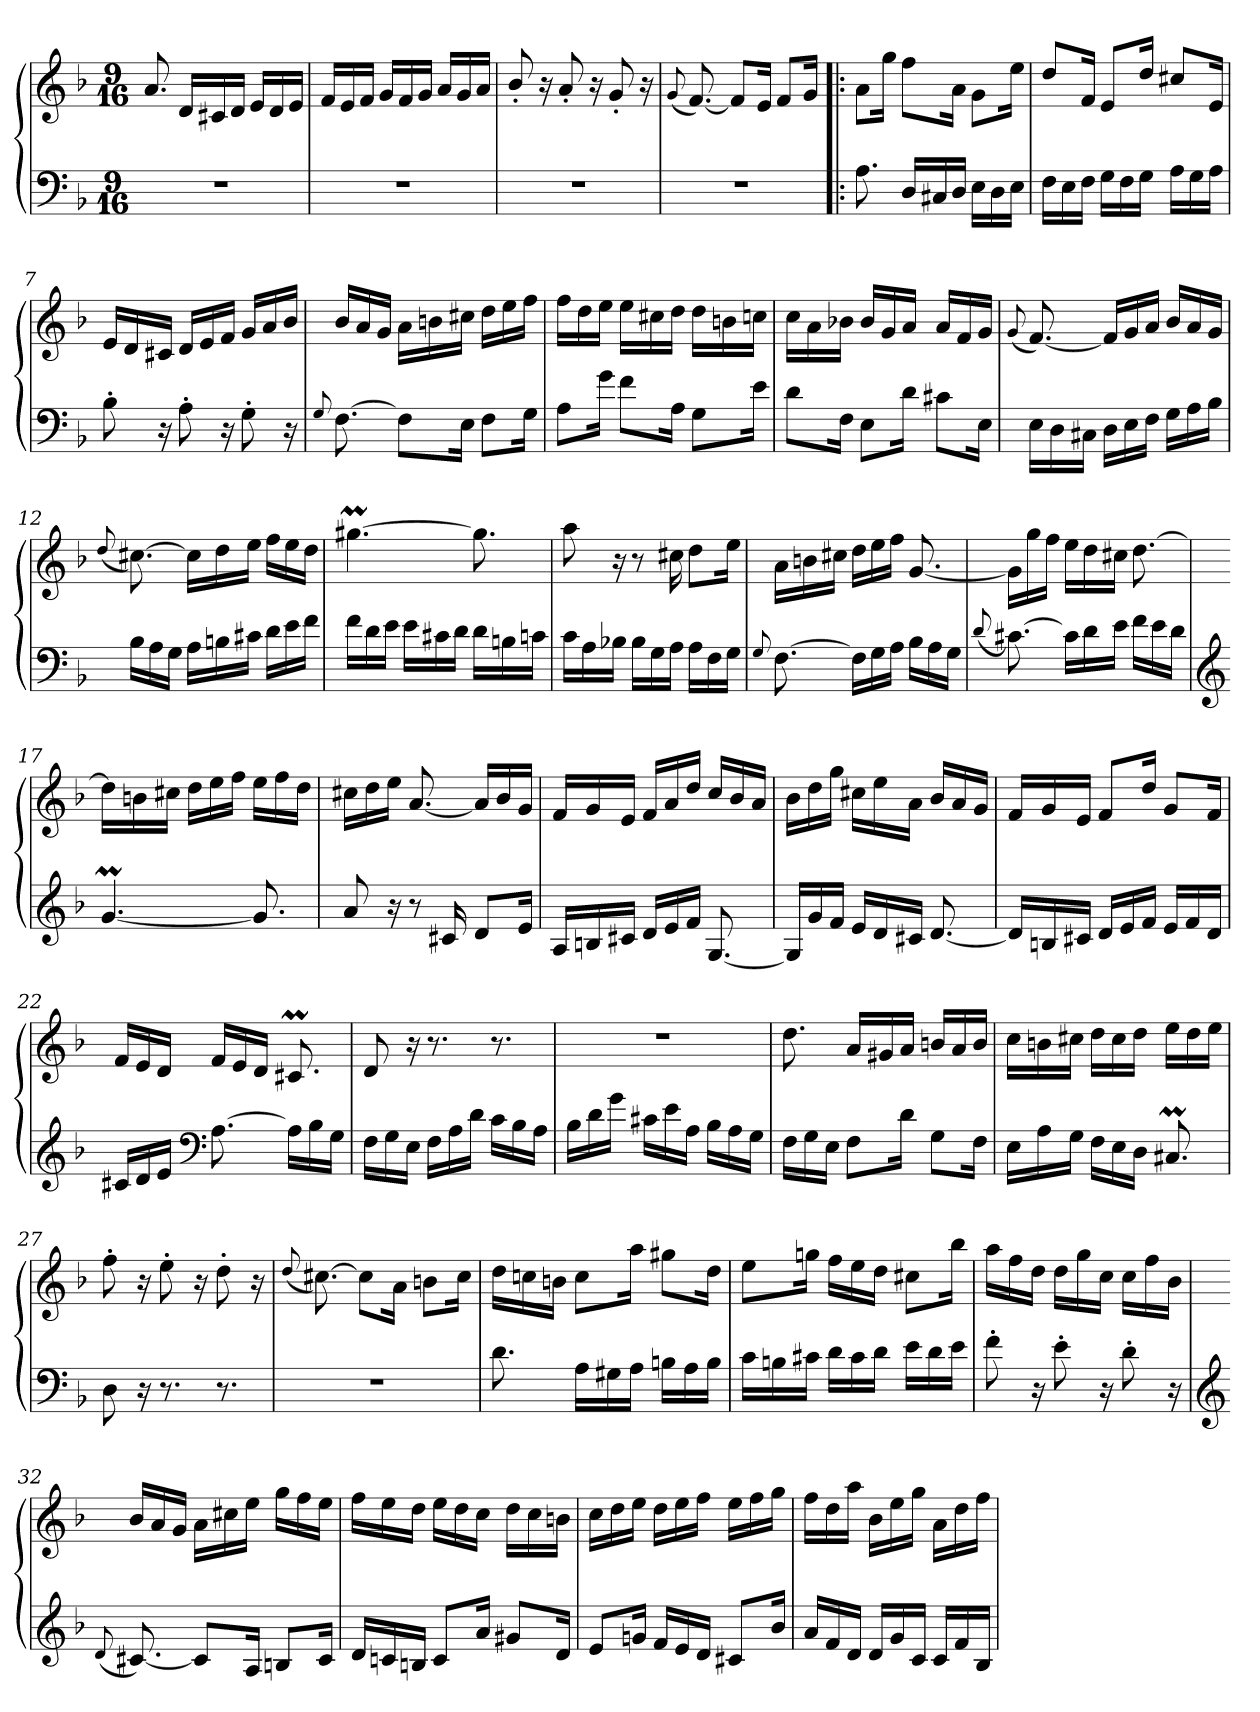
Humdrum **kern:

**kern	**kern
*part2	*part1
*staff2	*staff1
*clefF4	*clefG2
*k[b-]	*k[b-]
*d:	*d:
*M9/16	*M9/16
*MM92	*MM92
=1	=1
16%9r	8.a
.	16dLL
.	16c#X
.	16dJJ
.	16eLL
.	16d
.	16eJJ
=2	=2
16%9r	16fLL
.	16e
.	16fJJ
.	16gLL
.	16f
.	16gJJ
.	16aLL
.	16g
.	16aJJ
=3	=3
16%9r	8b-'/
.	16r
.	8a'
.	16r
.	8g'
.	16r
=4	=4
.	(8qqg/
16%9r	[8.f)
.	8fL]
.	16eJk
.	8fL
.	16gJk
=5!|:	=5!|:
8.A	8aL
.	16ggJk
16DLL	8ffL
16C#X	.
16DJJ	16aJk
16ELL	8gL
16D	.
16EJJ	16eeJk
=6	=6
16FLL	8ddL
16E	.
16FJJ	16fJk
16GLL	8eL
16F	.
16GJJ	16ddJk
16ALL	8cc#XL
16G	.
16AJJ	16eJk
=7	=7
8B-'	16eLL
.	16d
16r	16c#XJJ
8A'	16dLL
.	16e
16r	16fJJ
8G'	16gLL
.	16a
16r	16b-JJ
=8	=8
8qqG/	.
[8.F	16b-LL
.	16a
.	16gJJ
8FL]	16aLL
.	16bn
16EJk	16cc#XJJ
8FL	16ddLL
.	16ee
16GJk	16ffJJ
=9	=9
8AL	16ffLL
.	16dd
16gJk	16eeJJ
8fL	16eeLL
.	16cc#X
16AJk	16ddJJ
8GL	16ddLL
.	16bn
16eJk	16ccnJJ
=10	=10
8dL	16ccLL
.	16a
16FJk	16b-XJJ
8EL	16b-LL
.	16g
16dJk	16aJJ
8c#XL	16aLL
.	16f
16EJk	16gJJ
=11	=11
.	(8qqg/
16ELL	[8.f)
16D	.
16C#XJJ	.
16DLL	16fLL]
16E	16g
16FJJ	16aJJ
16GLL	16b-LL
16A	16a
16B-JJ	16gJJ
=12	=12
.	(8qqdd/
16B-LL	[8.cc#X)
16A	.
16GJJ	.
16ALL	16cc#LL]
16Bn	16dd
16c#XJJ	16eeJJ
16dLL	16ffLL
16e	16ee
16fJJ	16ddJJ
=13	=13
16fLL	[4.gg#Xm
16d	.
16eJJ	.
16eLL	.
16c#X	.
16dJJ	.
16dLL	8.gg#]
16Bn	.
16cnJJ	.
=14	=14
16cLL	8aa
16A	.
16B-XJJ	16r
16B-LL	8r
16G	.
16AJJ	16cc#X
16ALL	8ddL
16F	.
16GJJ	16eeJk
=15	=15
8qqG/	.
[8.F	16aLL
.	16bn
.	16cc#XJJ
16FLL]	16ddLL
16G	16ee
16AJJ	16ffJJ
16B-LL	[8.g
16A	.
16GJJ	.
=16	=16
(8qqd/	.
[8.c#X)	16gLL]
.	16gg
.	16ffJJ
16c#LL]	16eeLL
16d	16dd
16eJJ	16cc#XJJ
16fLL	[8.dd
16e	.
16dJJ	.
=17	=17
*clefG2	*
[4.gM	16ddLL]
.	16bn
.	16cc#XJJ
.	16ddLL
.	16ee
.	16ffJJ
8.g]	16eeLL
.	16ff
.	16ddJJ
=18	=18
8a	16cc#XLL
.	16dd
16r	16eeJJ
8r	[8.a
16c#X	.
8dL	16aLL]
.	16b-
16eJk	16gJJ
=19	=19
16ALL	16fLL
16Bn	16g
16c#XJJ	16eJJ
16dLL	16fLL
16e	16a
16fJJ	16ddJJ
[8.G	16cc/LL
.	16b-/
.	16a/JJ
=20	=20
16GLL]	16b-LL
16g	16dd
16fJJ	16ggJJ
16eLL	16cc#XLL
16d	16ee
16c#XJJ	16aJJ
[8.d	16b-LL
.	16a
.	16gJJ
=21	=21
16dLL]	16fLL
16Bn	16g
16c#XJJ	16eJJ
16dLL	8fL
16e	.
16fJJ	16ddJk
16eLL	8gL
16f	.
16dJJ	16fJk
=22	=22
16c#XLL	16fLL
16d	16e
16eJJ	16dJJ
*clefF4	*
[8.A	16fLL
.	16e
.	16dJJ
16ALL]	8.c#Xm
16B-	.
16GJJ	.
=23	=23
16FLL	8d
16G	.
16EJJ	16r
16FLL	8.r
16A	.
16dJJ	.
16cLL	8.r
16B-	.
16AJJ	.
=24	=24
16B-LL	16%9r
16d	.
16gJJ	.
16c#XLL	.
16e	.
16AJJ	.
16B-LL	.
16A	.
16GJJ	.
=25	=25
16FLL	8.dd
16G	.
16EJJ	.
8FL	16aLL
.	16g#X
16dJk	16aJJ
8GL	16bnLL
.	16a
16FJk	16bJJ
=26	=26
16ELL	16ccLL
16A	16bn
16GJJ	16cc#XJJ
16FLL	16ddLL
16E	16cc#
16DJJ	16ddJJ
8.C#Xm	16eeLL
.	16dd
.	16eeJJ
=27	=27
8D	8ff'
16r	16r
8.r	8ee'
.	16r
8.r	8dd'
.	16r
=28	=28
.	(8qqdd/
16%9r	[8.cc#X)
.	8cc#L]
.	16aJk
.	8bnL
.	16cc#Jk
=29	=29
8.d	16ddLL
.	16ccn
.	16bnJJ
16ALL	8ccL
16G#X	.
16AJJ	16aaJk
16BnLL	8gg#XL
16A	.
16BJJ	16ddJk
=30	=30
16cLL	8eeL
16Bn	.
16c#XJJ	16ggnJk
16dLL	16ffLL
16c#	16ee
16dJJ	16ddJJ
16eLL	8cc#XL
16d	.
16eJJ	16bb-Jk
=31	=31
8f'	16aaLL
.	16ff
16r	16ddJJ
8e'	16ddLL
.	16gg
16r	16ccJJ
8d'	16ccLL
.	16ff
16r	16b-JJ
=32	=32
*clefG2	*
(8qqd/	.
[8.c#X)	16b-LL
.	16a
.	16gJJ
8c#L]	16aLL
.	16cc#X
16AJk	16eeJJ
8BnL	16ggLL
.	16ff
16c#Jk	16eeJJ
=33	=33
16dLL	16ffLL
16cn	16ee
16BnJJ	16ddJJ
8cL	16eeLL
.	16dd
16aJk	16ccJJ
8g#XL	16ddLL
.	16cc
16dJk	16bnJJ
=34	=34
8eL	16ccLL
.	16dd
16gnJk	16eeJJ
16fLL	16ddLL
16e	16ee
16dJJ	16ffJJ
8c#XL	16eeLL
.	16ff
16b-Jk	16ggJJ
=35	=35
16aLL	16ffLL
16f	16dd
16dJJ	16aaJJ
16dLL	16b-LL
16g	16ee
16cJJ	16ggJJ
16cLL	16aLL
16f	16dd
16B-JJ	16ffJJ
=	=
*-	*-
